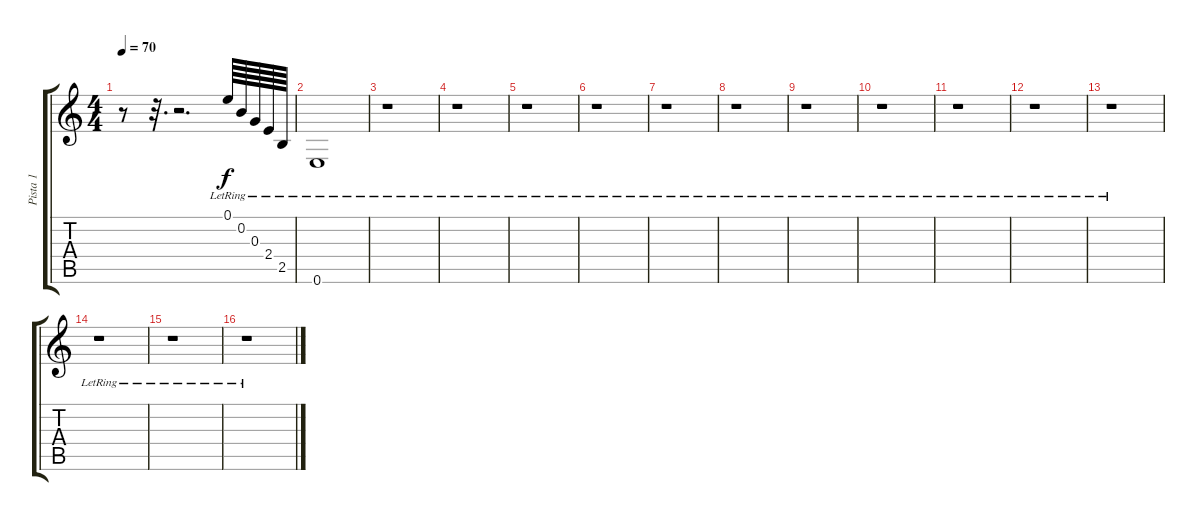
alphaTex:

\track ("Pista 1" "Pista 1") {instrument distortionguitar}
\staff {score tabs}
\tuning (E4 B3 G3 D3 A2 E2) {hide}
\ts (4 4)
\tempo 70
\clef g2
\ks c
r.8{dy f instrument distortionguitar} r.32{d} r.2{d} 0.1{lr}.64 0.2{lr}.64 0.3{lr}.64 2.4{lr}.64 2.5{lr}.64 |
0.6{lr}.1 |
r.1 |
r.1 |
r.1 |
r.1 |
r.1 |
r.1 |
r.1 |
r.1 |
r.1 |
r.1 |
r.1 |
r.1 |
r.1 |
r.1
